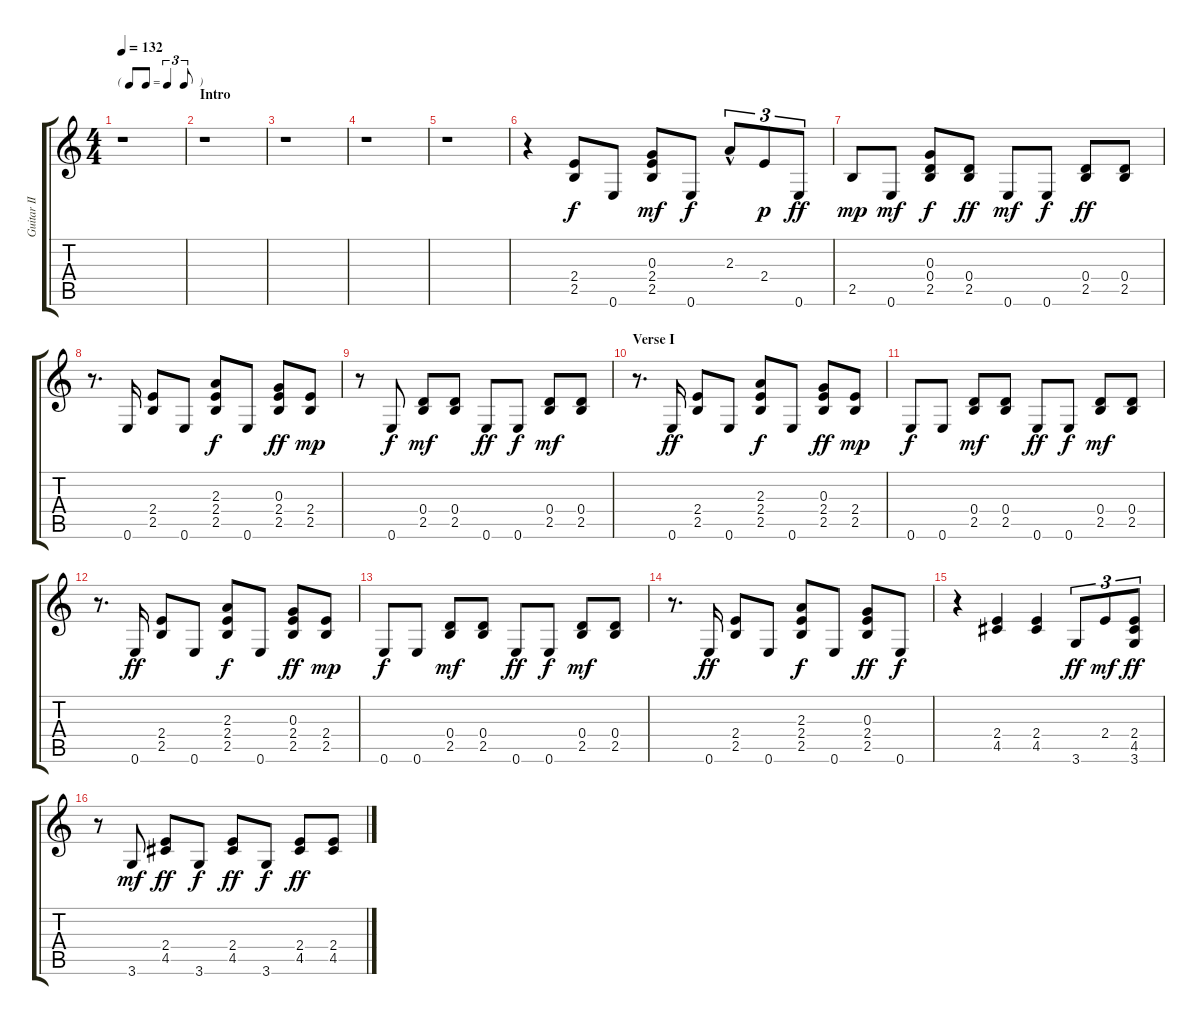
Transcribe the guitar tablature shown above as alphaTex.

\track ("Guitar II" "Guitar II") {instrument acousticguitarsteel}
\staff {score tabs}
\tuning (E4 B3 G3 D3 A2 E2) {hide}
\ts (4 4)
\tf triplet8th
\tempo 132
\clef g2
\ks c
r.1{dy f instrument acousticguitarsteel} |
\section ("" "Intro")
r.1 |
r.1 |
r.1 |
r.1 |
r.4 (2.4 2.5).8 0.6.8 (0.3 2.4 2.5).8{dy mf} 0.6.8{dy f} 2.3{hac}.8{tu (3 2)} 2.4.8{tu (3 2) dy p} 0.6.8{tu (3 2) dy ff} |
2.5.8{dy mp} 0.6.8{dy mf} (0.3 0.4 2.5).8{dy f} (0.4 2.5).8{dy ff} 0.6.8{dy mf} 0.6.8{dy f} (0.4 2.5).8{dy ff} (0.4 2.5).8 |
r.8{d} 0.6.16 (2.4 2.5).8 0.6.8 (2.3 2.4 2.5).8{dy f} 0.6.8 (0.3 2.4 2.5).8{dy ff} (2.4 2.5).8{dy mp} |
r.8 0.6.8{dy f} (0.4 2.5).8{dy mf} (0.4 2.5).8 0.6.8{dy ff} 0.6.8{dy f} (0.4 2.5).8{dy mf} (0.4 2.5).8 |
\section ("" "Verse I")
r.8{d} 0.6.16{dy ff} (2.4 2.5).8 0.6.8 (2.3 2.4 2.5).8{dy f} 0.6.8 (0.3 2.4 2.5).8{dy ff} (2.4 2.5).8{dy mp} |
0.6.8{dy f} 0.6.8 (0.4 2.5).8{dy mf} (0.4 2.5).8 0.6.8{dy ff} 0.6.8{dy f} (0.4 2.5).8{dy mf} (0.4 2.5).8 |
r.8{d} 0.6.16{dy ff} (2.4 2.5).8 0.6.8 (2.3 2.4 2.5).8{dy f} 0.6.8 (0.3 2.4 2.5).8{dy ff} (2.4 2.5).8{dy mp} |
0.6.8{dy f} 0.6.8 (0.4 2.5).8{dy mf} (0.4 2.5).8 0.6.8{dy ff} 0.6.8{dy f} (0.4 2.5).8{dy mf} (0.4 2.5).8 |
r.8{d} 0.6.16{dy ff} (2.4 2.5).8 0.6.8 (2.3 2.4 2.5).8{dy f} 0.6.8 (0.3 2.4 2.5).8{dy ff} 0.6.8{dy f} |
r.4 (2.4 4.5).4 (2.4 4.5).4 3.6.8{tu (3 2) dy ff} 2.4.8{tu (3 2) dy mf} (2.4 4.5 3.6).8{tu (3 2) dy ff} |
r.8 3.6.8{dy mf} (2.4 4.5).8{dy ff} 3.6.8{dy f} (2.4 4.5).8{dy ff} 3.6.8{dy f} (2.4 4.5).8{dy ff} (2.4 4.5).8
